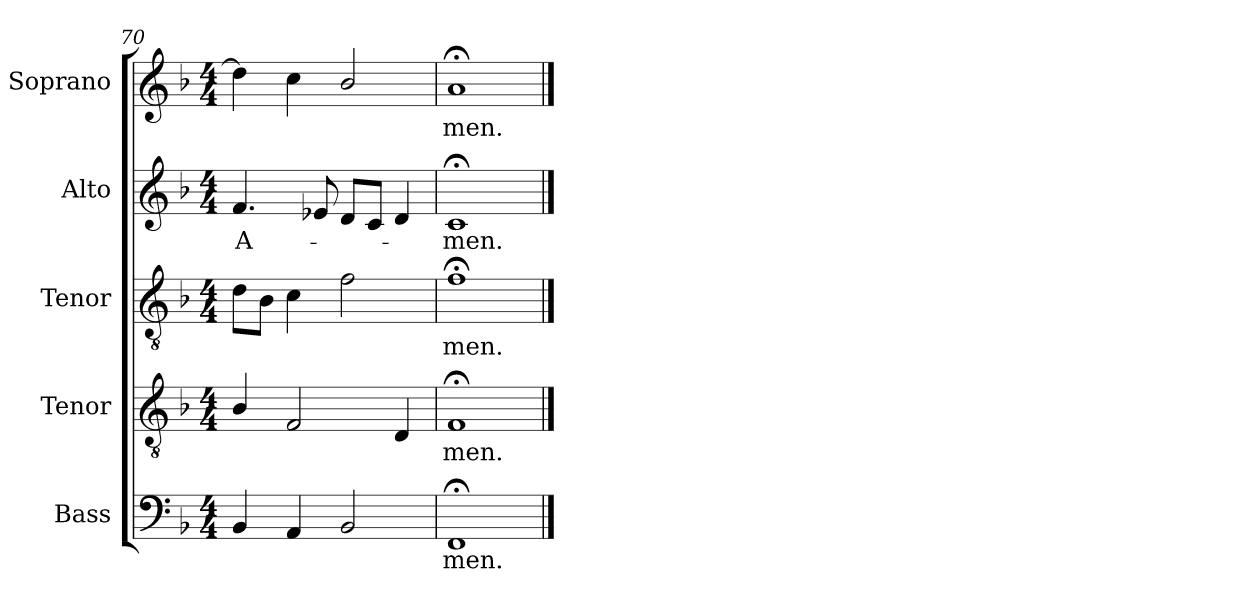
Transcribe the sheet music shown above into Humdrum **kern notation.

**kern	**text	**kern	**text	**kern	**text	**kern	**text	**kern	**text
*part5	*part5	*part4	*part4	*part3	*part3	*part2	*part2	*part1	*part1
*staff5	*staff5	*staff4	*staff4	*staff3	*staff3	*staff2	*staff2	*staff1	*staff1
*I"Bass	*	*I"Tenor	*	*I"Tenor	*	*I"Alto	*	*I"Soprano	*
*I'B.	*	*I'T.	*	*I'T.	*	*I'A.	*	*I'S.	*
*clefF4	*	*clefGv2	*	*clefGv2	*	*clefG2	*	*clefG2	*
*	*	*ITrd7c12	*	*ITrd7c12	*	*	*	*	*
*k[b-]	*	*k[b-]	*	*k[b-]	*	*k[b-]	*	*k[b-]	*
*F:	*	*F:	*	*F:	*	*F:	*	*F:	*
*M4/4	*	*M4/4	*	*M4/4	*	*M4/4	*	*M4/4	*
=70	=70	=70	=70	=70	=70	=70	=70	=70	=70
!	!	!	!	!	!	!	!LO:LY:b:color=#000000	!	!
4BB-i/	.	4BB-i/	.	8Di\L	.	4.fi/	A-	4ddi\]	.
.	.	.	.	8BB-i\J	.	.	.	.	.
4AAi/	.	2FFi/	.	4Ci\	.	.	.	4cci\	.
.	.	.	.	.	.	8e-Xi/	.	.	.
2BB-i/	.	.	.	2Fi\	.	8di/L	.	2b-i/	.
.	.	.	.	.	.	8ci/J	.	.	.
.	.	4DDi/	.	.	.	4di/	.	.	.
=71	=71	=71	=71	=71	=71	=71	=71	=71	=71
!	!LO:LY:b:color=#000000	!	!	!	!	!	!	!	!
!	!	!	!LO:LY:b:color=#000000	!	!	!	!	!	!
!	!	!	!	!	!LO:LY:b:color=#000000	!	!	!	!
!	!	!	!	!	!	!	!LO:LY:b:color=#000000	!	!
!	!	!	!	!	!	!	!	!	!LO:LY:b:color=#000000
1FF;i	-men.	1FF;i	-men.	1F;i	-men.	1c;i	-men.	1a;i	-men.
==	==	==	==	==	==	==	==	==	==
*-	*-	*-	*-	*-	*-	*-	*-	*-	*-
